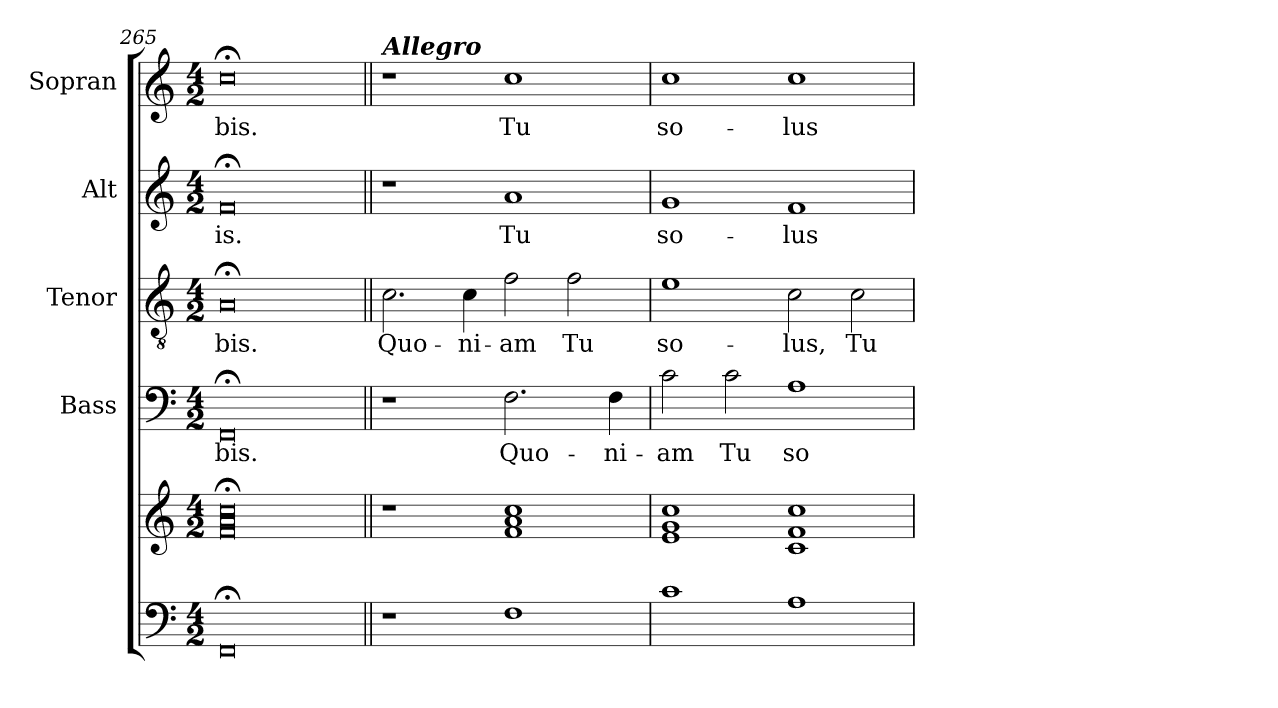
**kern	**kern	**kern	**text	**kern	**text	**kern	**text	**kern	**text
*part5	*part5	*part4	*part4	*part3	*part3	*part2	*part2	*part1	*part1
*staff6	*staff5	*staff4	*staff4	*staff3	*staff3	*staff2	*staff2	*staff1	*staff1
*	*	*I"Bass	*	*I"Tenor	*	*I"Alt	*	*I"Sopran	*
*	*	*I'B.	*	*I'T.	*	*I'A.	*	*I'S.	*
*clefF4	*clefG2	*clefF4	*	*clefGv2	*	*clefG2	*	*clefG2	*
*k[]	*k[]	*k[]	*	*k[]	*	*k[]	*	*k[]	*
*C:	*C:	*C:	*	*C:	*	*C:	*	*C:	*
*M4/2	*M4/2	*M4/2	*	*M4/2	*	*M4/2	*	*M4/2	*
=265	=265	=265	=265	=265	=265	=265	=265	=265	=265
!	!	!	!LO:LY:b	!	!LO:LY:b	!	!LO:LY:b	!	!LO:LY:b
0FF;<	0f;< 0a;< 0cc;<	0FF;<	-bis.	0A;<	-bis.	0f;<	-is.	0cc;<	-bis.
!!LO:PB:g=z
=266||	=266||	=266||	=266||	=266||	=266||	=266||	=266||	=266||	=266||
!	!	!	!	!	!	!	!	!LO:TX:a:Bi:t=Allegro	!
!	!	!	!	!	!LO:LY:b	!	!	!	!
1r	1r	1r	.	2.c\	Quo-	1r	.	1r	.
!	!	!	!	!	!LO:LY:b	!	!	!	!
.	.	.	.	4c\	-ni-	.	.	.	.
!	!	!	!LO:LY:b	!	!LO:LY:b	!	!LO:LY:b	!	!LO:LY:b
1F	1f 1a 1cc	2.F\	Quo-	2f\	-am	1a	Tu	1cc	Tu
!	!	!	!	!	!LO:LY:b	!	!	!	!
.	.	.	.	2f\	Tu	.	.	.	.
!	!	!	!LO:LY:b	!	!	!	!	!	!
.	.	4F\	-ni-	.	.	.	.	.	.
=267	=267	=267	=267	=267	=267	=267	=267	=267	=267
!	!	!	!LO:LY:b	!	!LO:LY:b	!	!LO:LY:b	!	!LO:LY:b
1c	1e 1g 1cc	2c\	-am	1e	so-	1g	so-	1cc	so-
!	!	!	!LO:LY:b	!	!	!	!	!	!
.	.	2c\	Tu	.	.	.	.	.	.
!	!	!	!LO:LY:b	!	!LO:LY:b	!	!LO:LY:b	!	!LO:LY:b
1A	1c 1f 1cc	1A	so-	2c\	-lus,	1f	-lus	1cc	-lus
!	!	!	!	!	!LO:LY:b	!	!	!	!
.	.	.	.	2c\	Tu	.	.	.	.
=	=	=	=	=	=	=	=	=	=
*-	*-	*-	*-	*-	*-	*-	*-	*-	*-
